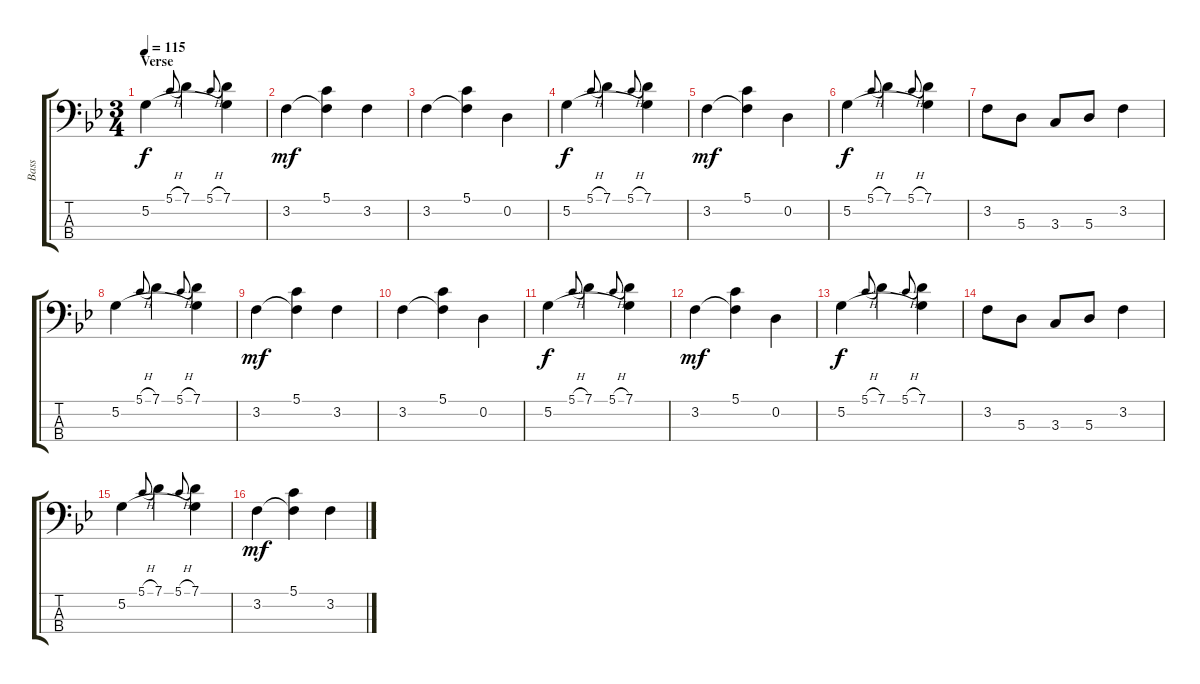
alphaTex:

\track ("Bass" "Bass") {instrument electricbassfinger}
\staff {score tabs}
\tuning (G2 D2 A1 E1) {hide}
\ts (3 4)
\section ("" "Verse")
\tempo 115
\clef f4
\ks gminor
5.2.4{dy f} 5.1{h}.8{gr onbeat} 7.1.4 5.1{h}.8{gr onbeat} (7.1 5.2{t}).4 |
3.2.4{dy mf} (5.1 3.2{t}).4 3.2.4 |
3.2.4 (5.1 3.2{t}).4 0.2.4 |
5.2.4{dy f} 5.1{h}.8{gr onbeat} 7.1.4 5.1{h}.8{gr onbeat} (7.1 5.2{t}).4 |
3.2.4{dy mf} (5.1 3.2{t}).4 0.2.4 |
5.2.4{dy f} 5.1{h}.8{gr onbeat} 7.1.4 5.1{h}.8{gr onbeat} (7.1 5.2{t}).4 |
3.2.8 5.3.8 3.3.8 5.3.8 3.2.4 |
5.2.4 5.1{h}.8{gr onbeat} 7.1.4 5.1{h}.8{gr onbeat} (7.1 5.2{t}).4 |
3.2.4{dy mf} (5.1 3.2{t}).4 3.2.4 |
3.2.4 (5.1 3.2{t}).4 0.2.4 |
5.2.4{dy f} 5.1{h}.8{gr onbeat} 7.1.4 5.1{h}.8{gr onbeat} (7.1 5.2{t}).4 |
3.2.4{dy mf} (5.1 3.2{t}).4 0.2.4 |
5.2.4{dy f} 5.1{h}.8{gr onbeat} 7.1.4 5.1{h}.8{gr onbeat} (7.1 5.2{t}).4 |
3.2.8 5.3.8 3.3.8 5.3.8 3.2.4 |
5.2.4 5.1{h}.8{gr onbeat} 7.1.4 5.1{h}.8{gr onbeat} (7.1 5.2{t}).4 |
3.2.4{dy mf} (5.1 3.2{t}).4 3.2.4
